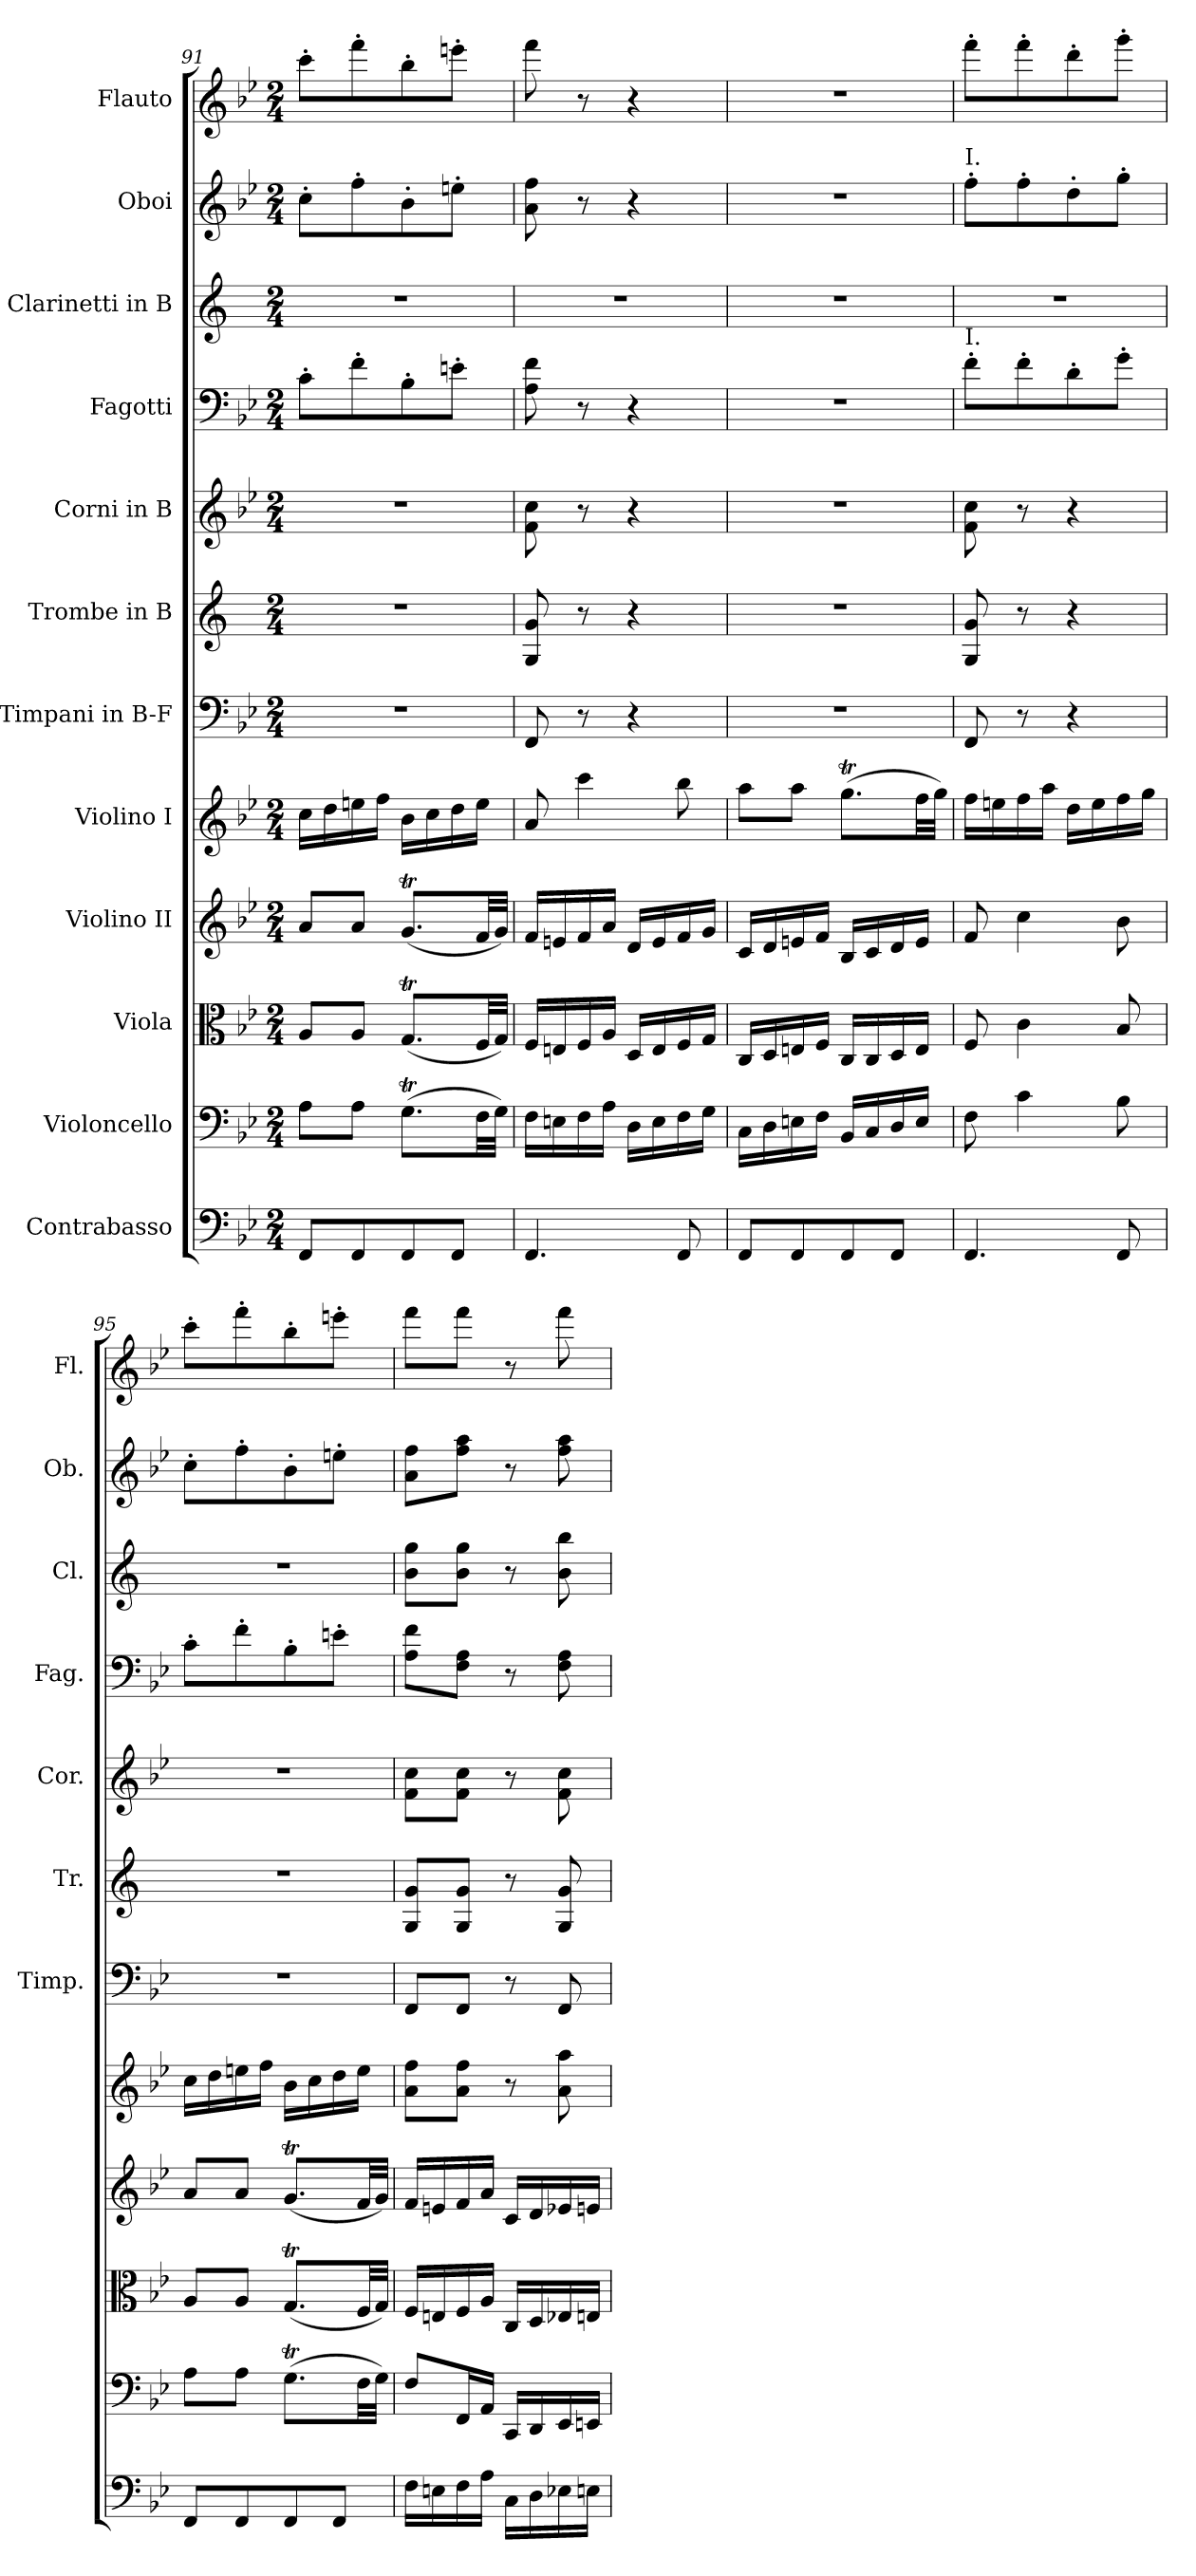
**kern	**kern	**kern	**kern	**kern	**kern	**kern	**kern	**kern	**kern	**kern	**kern
*part12	*part11	*part10	*part9	*part8	*part7	*part6	*part5	*part4	*part3	*part2	*part1
*staff12	*staff11	*staff10	*staff9	*staff8	*staff7	*staff6	*staff5	*staff4	*staff3	*staff2	*staff1
*I"Contrabasso	*I"Violoncello	*I"Viola	*I"Violino II	*I"Violino I	*I"Timpani in B-F	*I"Trombe in B	*I"Corni in B	*I"Fagotti	*I"Clarinetti in B	*I"Oboi	*I"Flauto
*	*	*	*	*	*I'Timp.	*I'Tr.	*I'Cor.	*I'Fag.	*I'Cl.	*I'Ob.	*I'Fl.
*clefF4	*clefF4	*clefC3	*clefG2	*clefG2	*clefF4	*clefG2	*clefG2	*clefF4	*clefG2	*clefG2	*clefG2
*ITrd7c12	*	*	*	*	*	*ITrd1c2	*ITrd8c14	*	*ITrd1c2	*	*
*k[b-e-]	*k[b-e-]	*k[b-e-]	*k[b-e-]	*k[b-e-]	*k[b-e-]	*k[b-e-]	*k[b-e-]	*k[b-e-]	*k[b-e-]	*k[b-e-]	*k[b-e-]
*M2/4	*M2/4	*M2/4	*M2/4	*M2/4	*M2/4	*M2/4	*M2/4	*M2/4	*M2/4	*M2/4	*M2/4
=91	=91	=91	=91	=91	=91	=91	=91	=91	=91	=91	=91
8FFF/L	8A\L	8A/L	8a/L	16cc\LL	2r	2r	2r	8c'\L	2r	8cc'\L	8ccc'\L
.	.	.	.	16dd\	.	.	.	.	.	.	.
8FFF/	8A\J	8A/J	8a/J	16een\	.	.	.	8f'\	.	8ff'\	8fff'\
.	.	.	.	16ff\JJ	.	.	.	.	.	.	.
8FFF/	(8.GT\L	(8.GT/L	(8.gT/L	16b-\LL	.	.	.	8B-'\	.	8b-'\	8bb-'\
.	.	.	.	16cc\	.	.	.	.	.	.	.
8FFF/J	.	.	.	16dd\	.	.	.	8en'\J	.	8een'\J	8eeen'\J
.	32F\LL	32F/LL	32f/LL	16ee\JJ	.	.	.	.	.	.	.
.	32G\JJJ)	32G/JJJ)	32g/JJJ)	.	.	.	.	.	.	.	.
=92	=92	=92	=92	=92	=92	=92	=92	=92	=92	=92	=92
4.FFF/	16F\LL	16F/LL	16f/LL	8a/	8FF/	8F/ 8f/	8F\ 8c\	8A\ 8f\	2r	8a\ 8ff\	8fff\
.	16En\	16En/	16en/	.	.	.	.	.	.	.	.
.	16F\	16F/	16f/	4ccc\	8r	8r	8r	8r	.	8r	8r
.	16A\JJ	16A/JJ	16a/JJ	.	.	.	.	.	.	.	.
.	16D\LL	16D/LL	16d/LL	.	4r	4r	4r	4r	.	4r	4r
.	16E\	16E/	16e/	.	.	.	.	.	.	.	.
8FFF/	16F\	16F/	16f/	8bb-\	.	.	.	.	.	.	.
.	16G\JJ	16G/JJ	16g/JJ	.	.	.	.	.	.	.	.
=93	=93	=93	=93	=93	=93	=93	=93	=93	=93	=93	=93
8FFF/L	16C\LL	16C/LL	16c/LL	8aa\L	2r	2r	2r	2r	2r	2r	2r
.	16D\	16D/	16d/	.	.	.	.	.	.	.	.
8FFF/	16En\	16En/	16en/	8aa\J	.	.	.	.	.	.	.
.	16F\JJ	16F/JJ	16f/JJ	.	.	.	.	.	.	.	.
8FFF/	16BB-/LL	16C/LL	16B-/LL	(8.ggT\L	.	.	.	.	.	.	.
.	16C/	16C/	16c/	.	.	.	.	.	.	.	.
8FFF/J	16D/	16D/	16d/	.	.	.	.	.	.	.	.
.	16E/JJ	16E/JJ	16e/JJ	32ff\LL	.	.	.	.	.	.	.
.	.	.	.	32gg\JJJ)	.	.	.	.	.	.	.
=94	=94	=94	=94	=94	=94	=94	=94	=94	=94	=94	=94
!	!	!	!	!	!	!	!	!	!	!LO:TX:a:t=I.	!
!	!	!	!	!	!	!	!	!LO:TX:a:t=I.	!	!	!
4.FFF/	8F\	8F/	8f/	16ff\LL	8FF/	8F/ 8f/	8F\ 8c\	8f'\L	2r	8ff'\L	8fff'\L
.	.	.	.	16een\	.	.	.	.	.	.	.
.	4c\	4c\	4cc\	16ff\	8r	8r	8r	8f'\	.	8ff'\	8fff'\
.	.	.	.	16aa\JJ	.	.	.	.	.	.	.
.	.	.	.	16dd\LL	4r	4r	4r	8d'\	.	8dd'\	8ddd'\
.	.	.	.	16ee\	.	.	.	.	.	.	.
8FFF/	8B-\	8B-/	8b-\	16ff\	.	.	.	8g'\J	.	8gg'\J	8ggg'\J
.	.	.	.	16gg\JJ	.	.	.	.	.	.	.
=95	=95	=95	=95	=95	=95	=95	=95	=95	=95	=95	=95
8FFF/L	8A\L	8A/L	8a/L	16cc\LL	2r	2r	2r	8c'\L	2r	8cc'\L	8ccc'\L
.	.	.	.	16dd\	.	.	.	.	.	.	.
8FFF/	8A\J	8A/J	8a/J	16een\	.	.	.	8f'\	.	8ff'\	8fff'\
.	.	.	.	16ff\JJ	.	.	.	.	.	.	.
8FFF/	(8.GT\L	(8.GT/L	(8.gT/L	16b-\LL	.	.	.	8B-'\	.	8b-'\	8bb-'\
.	.	.	.	16cc\	.	.	.	.	.	.	.
8FFF/J	.	.	.	16dd\	.	.	.	8en'\J	.	8een'\J	8eeen'\J
.	32F\LL	32F/LL	32f/LL	16ee\JJ	.	.	.	.	.	.	.
.	32G\JJJ)	32G/JJJ)	32g/JJJ)	.	.	.	.	.	.	.	.
!!LO:PB:g=z
=96	=96	=96	=96	=96	=96	=96	=96	=96	=96	=96	=96
16FF\LL	8F/L	16F/LL	16f/LL	8a\ 8ff\L	8FF/L	8F/ 8f/L	8F\ 8c\L	8A\ 8f\L	8a\ 8ff\L	8a\ 8ff\L	8fff\L
16EEn\	.	16En/	16en/	.	.	.	.	.	.	.	.
16FF\	16FF/L	16F/	16f/	8a\ 8ff\J	8FF/J	8F/ 8f/J	8F\ 8c\J	8F\ 8A\J	8a\ 8ff\J	8ff\ 8aa\J	8fff\J
16AA\JJ	16AA/JJ	16A/JJ	16a/JJ	.	.	.	.	.	.	.	.
16CC\LL	16CC/LL	16C/LL	16c/LL	8r	8r	8r	8r	8r	8r	8r	8r
16DD\	16DD/	16D/	16d/	.	.	.	.	.	.	.	.
16EE-X\	16EE-/	16E-X/	16e-X/	8a\ 8aa\	8FF/	8F/ 8f/	8F\ 8c\	8F\ 8A\	8a\ 8aa\	8ff\ 8aa\	8fff\
16EEn\JJ	16EEn/JJ	16En/JJ	16en/JJ	.	.	.	.	.	.	.	.
=	=	=	=	=	=	=	=	=	=	=	=
*-	*-	*-	*-	*-	*-	*-	*-	*-	*-	*-	*-
